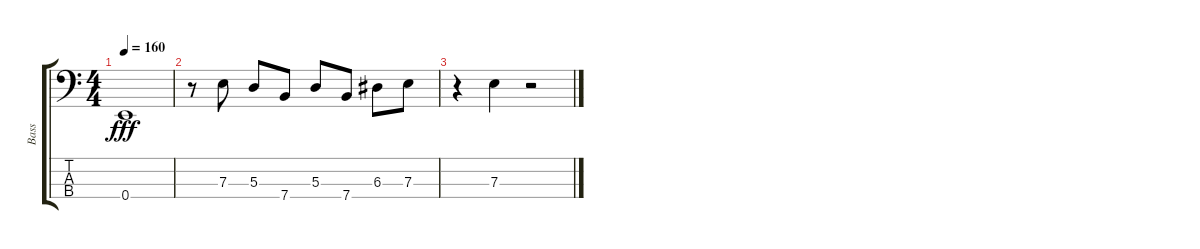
\track ("Bass" "Bass") {instrument electricbassfinger}
\staff {score tabs}
\tuning (G2 D2 A1 E1) {hide}
\ts (4 4)
\tempo 160
\clef f4
\ks c
0.4{t}.1{dy fff} |
r.8 7.3.8 5.3.8 7.4.8 5.3.8 7.4.8 6.3.8 7.3.8 |
r.4 7.3.4 r.2
